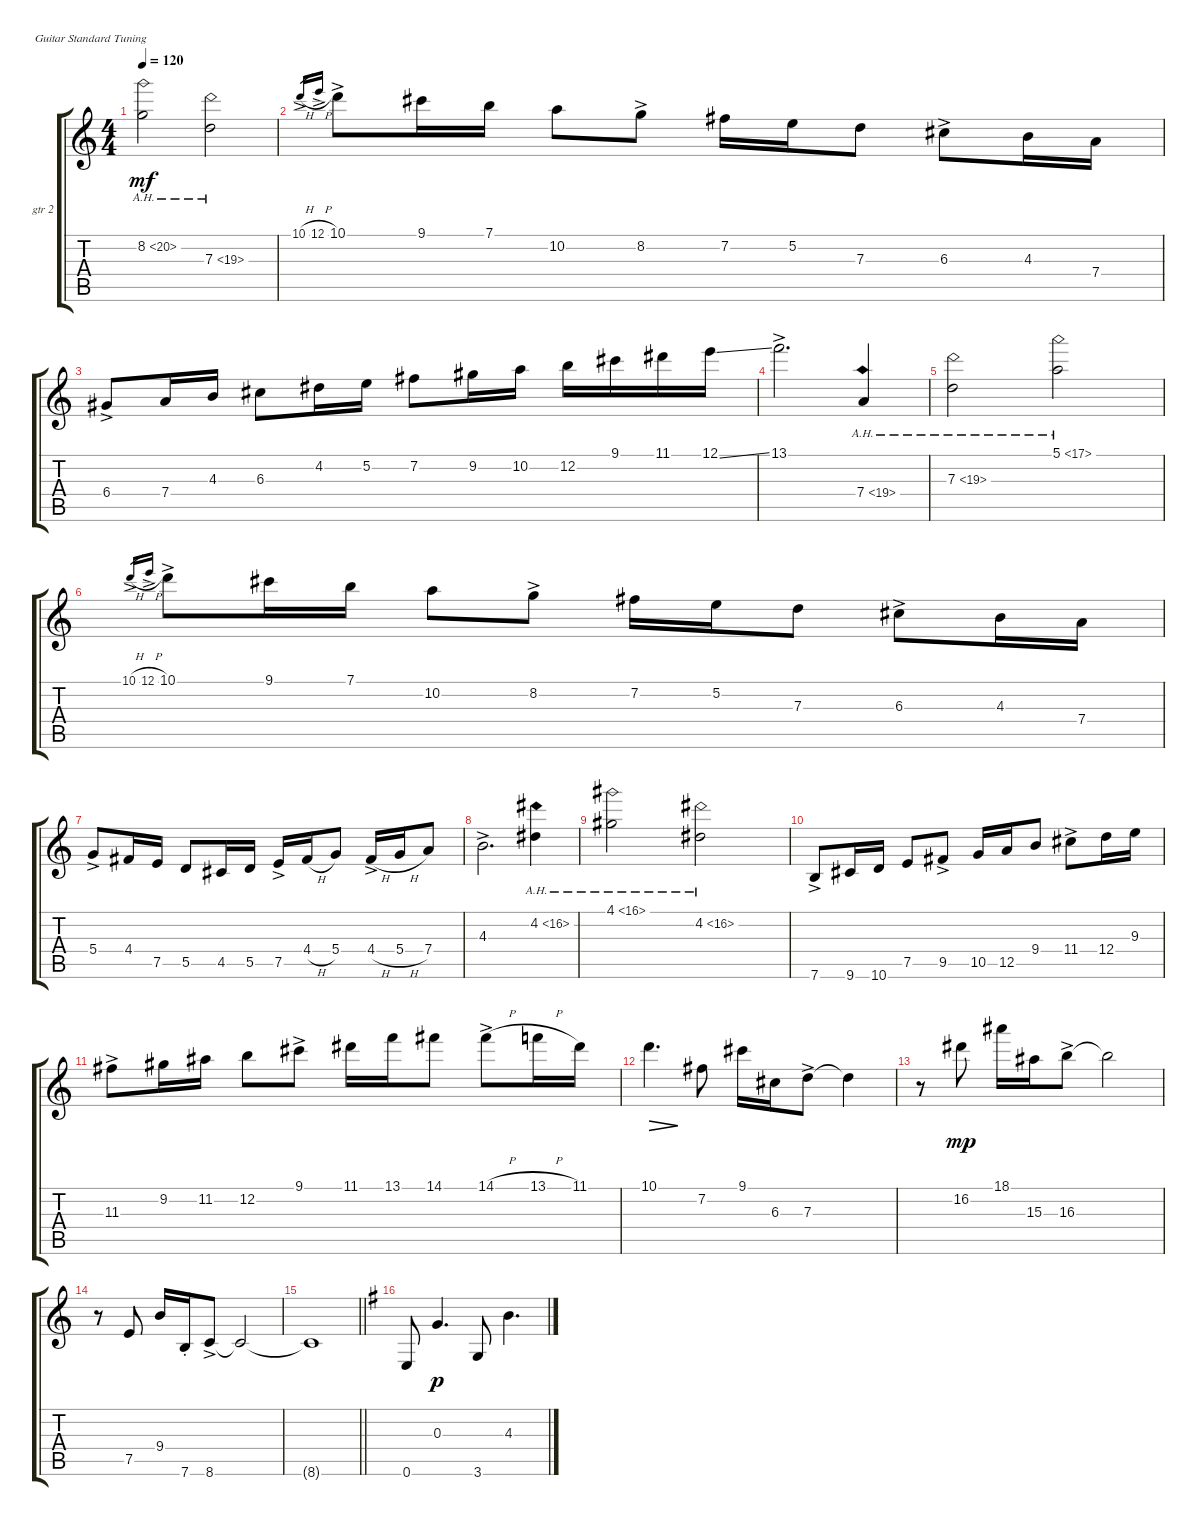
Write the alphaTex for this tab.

\bracketExtendMode groupsimilarinstruments
\firstSystemTrackNameOrientation horizontal
\otherSystemsTrackNameOrientation horizontal
\track ("gtr 2" "gtr 2") {instrument acousticguitarnylon}
\staff {score tabs}
\tuning (E4 B3 G3 D3 A2 E2)
\ts (4 4)
\tempo 120
\clef g2
\ks aminor
8.2{ah 12}.2{dy mf} 7.3{ah 12}.2 |
10.1{h ac}.16{gr} 12.1{h ac}.16{gr} 10.1{ac}.8 9.1.16 7.1.16 10.2.8 8.2{ac}.8 7.2.16 5.2.16 7.3.8 6.3{ac}.8 4.3.16 7.4.16 |
6.4{ac}.8 7.4.16 4.3.16 6.3.8 4.2.16 5.2.16 7.2.8 9.2.16 10.2.16 12.2.16 9.1.16 11.1.16 12.1{ss}.16 |
13.1{ac}.2{d} 7.4{ah 12}.4 |
7.3{ah 12}.2 5.1{ah 12}.2 |
10.1{h ac}.16{gr} 12.1{h ac}.16{gr} 10.1{ac}.8 9.1.16 7.1.16 10.2.8 8.2{ac}.8 7.2.16 5.2.16 7.3.8 6.3{ac}.8 4.3.16 7.4.16 |
5.4{ac}.8 4.4.16 7.5.16 5.5.8 4.5.16 5.5.16 7.5{ac}.16 4.4{h}.16 5.4.8 4.4{h ac}.16 5.4{h}.16 7.4.8 |
4.3{ac}.2{d} 4.2{ah 12}.4 |
4.1{ah 12}.2 4.2{ah 12}.2 |
7.6{ac}.8 9.6.16 10.6.16 7.5.8 9.5{ac}.8 10.5.16 12.5.16 9.4.8 11.4{ac}.8 12.4.16 9.3.16 |
11.3{ac}.8 9.2.16 11.2.16 12.2.8 9.1{ac}.8 11.1.16 13.1.16 14.1.8 14.1{h ac}.8 13.1{h}.16 11.1.16 |
10.1.4{d dec} 7.2.8 9.1.16 6.3.16 7.3{ac}.8 7.3{t}.4 |
r.8 16.2.8{dy mp} 18.1.16 15.3.16 16.3{ac}.8 16.3{t}.2 |
r.8 7.5.8 9.4.16 7.6{st}.16 8.6{ac}.8 8.6{t}.2 |
\barLineRight lightlight
8.6{t}.1 |
\ks eminor
0.6.8 0.3.4{d dy p} 3.6.8 4.3.4{d}
